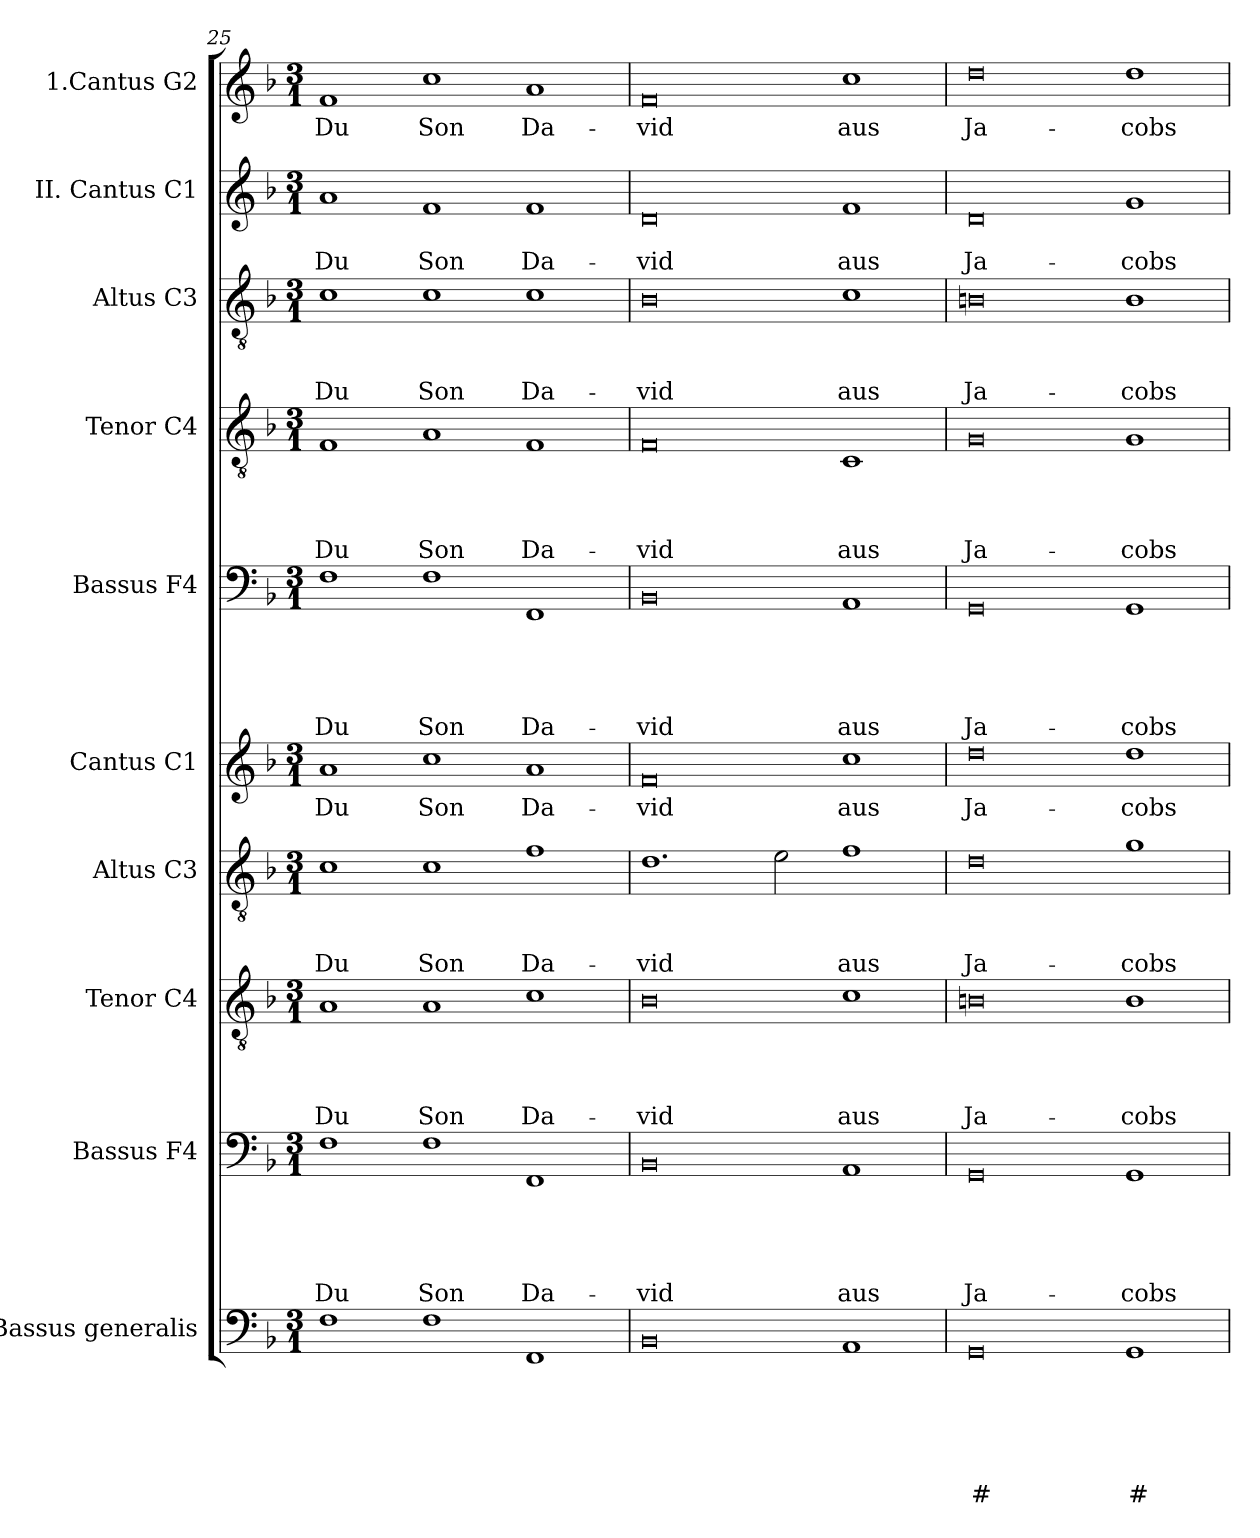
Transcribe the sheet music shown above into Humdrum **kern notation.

**kern	**text	**text	**text	**text	**text	**text	**kern	**text	**text	**text	**text	**text	**kern	**text	**text	**text	**text	**kern	**text	**text	**text	**kern	**text	**kern	**text	**text	**text	**text	**text	**kern	**text	**text	**text	**text	**kern	**text	**text	**text	**kern	**text	**text	**kern	**text
*part10	*part10	*part10	*part10	*part10	*part10	*part10	*part9	*part9	*part9	*part9	*part9	*part9	*part8	*part8	*part8	*part8	*part8	*part7	*part7	*part7	*part7	*part6	*part6	*part5	*part5	*part5	*part5	*part5	*part5	*part4	*part4	*part4	*part4	*part4	*part3	*part3	*part3	*part3	*part2	*part2	*part2	*part1	*part1
*staff10	*staff10	*staff10	*staff10	*staff10	*staff10	*staff10	*staff9	*staff9	*staff9	*staff9	*staff9	*staff9	*staff8	*staff8	*staff8	*staff8	*staff8	*staff7	*staff7	*staff7	*staff7	*staff6	*staff6	*staff5	*staff5	*staff5	*staff5	*staff5	*staff5	*staff4	*staff4	*staff4	*staff4	*staff4	*staff3	*staff3	*staff3	*staff3	*staff2	*staff2	*staff2	*staff1	*staff1
*I"Bassus  generalis	*	*	*	*	*	*	*I"Bassus F4	*	*	*	*	*	*I"Tenor C4	*	*	*	*	*I"Altus  C3	*	*	*	*I"Cantus C1	*	*I"Bassus F4	*	*	*	*	*	*I"Tenor C4	*	*	*	*	*I"Altus C3	*	*	*	*I"II. Cantus C1	*	*	*I"1.Cantus G2	*
*clefF4	*	*	*	*	*	*	*clefF4	*	*	*	*	*	*clefGv2	*	*	*	*	*clefGv2	*	*	*	*clefG2	*	*clefF4	*	*	*	*	*	*clefGv2	*	*	*	*	*clefGv2	*	*	*	*clefG2	*	*	*clefG2	*
*k[b-]	*	*	*	*	*	*	*k[b-]	*	*	*	*	*	*k[b-]	*	*	*	*	*k[b-]	*	*	*	*k[b-]	*	*k[b-]	*	*	*	*	*	*k[b-]	*	*	*	*	*k[b-]	*	*	*	*k[b-]	*	*	*k[b-]	*
*F:	*	*	*	*	*	*	*F:	*	*	*	*	*	*F:	*	*	*	*	*F:	*	*	*	*F:	*	*F:	*	*	*	*	*	*F:	*	*	*	*	*F:	*	*	*	*F:	*	*	*F:	*
*M3/1	*	*	*	*	*	*	*M3/1	*	*	*	*	*	*M3/1	*	*	*	*	*M3/1	*	*	*	*M3/1	*	*M3/1	*	*	*	*	*	*M3/1	*	*	*	*	*M3/1	*	*	*	*M3/1	*	*	*M3/1	*
=25	=25	=25	=25	=25	=25	=25	=25	=25	=25	=25	=25	=25	=25	=25	=25	=25	=25	=25	=25	=25	=25	=25	=25	=25	=25	=25	=25	=25	=25	=25	=25	=25	=25	=25	=25	=25	=25	=25	=25	=25	=25	=25	=25
1F	.	.	.	.	.	.	1F	.	.	.	.	Du	1A	.	.	.	Du	1c	.	.	Du	1a	Du	1F	.	.	.	.	Du	1F	.	.	.	Du	1c	.	.	Du	1a	.	Du	1f	Du
1F	.	.	.	.	.	.	1F	.	.	.	.	Son	1A	.	.	.	Son	1c	.	.	Son	1cc	Son	1F	.	.	.	.	Son	1A	.	.	.	Son	1c	.	.	Son	1f	.	Son	1cc	Son
1FF	.	.	.	.	.	.	1FF	.	.	.	.	Da-	1c	.	.	.	Da-	1f	.	.	Da-	1a	Da-	1FF	.	.	.	.	Da-	1F	.	.	.	Da-	1c	.	.	Da-	1f	.	Da-	1a	Da-
=26	=26	=26	=26	=26	=26	=26	=26	=26	=26	=26	=26	=26	=26	=26	=26	=26	=26	=26	=26	=26	=26	=26	=26	=26	=26	=26	=26	=26	=26	=26	=26	=26	=26	=26	=26	=26	=26	=26	=26	=26	=26	=26	=26
0BB-	.	.	.	.	.	.	0BB-	.	.	.	.	-vid	0B-	.	.	.	-vid	1.d	.	.	-vid	0f	-vid	0BB-	.	.	.	.	-vid	0F	.	.	.	-vid	0B-	.	.	-vid	0d	.	-vid	0f	-vid
.	.	.	.	.	.	.	.	.	.	.	.	.	.	.	.	.	.	2e\	.	.	.	.	.	.	.	.	.	.	.	.	.	.	.	.	.	.	.	.	.	.	.	.	.
1AA	.	.	.	.	.	.	1AA	.	.	.	.	aus	1c	.	.	.	aus	1f	.	.	aus	1cc	aus	1AA	.	.	.	.	aus	1C	.	.	.	aus	1c	.	.	aus	1f	.	aus	1cc	aus
!!LO:PB:g=z
=27	=27	=27	=27	=27	=27	=27	=27	=27	=27	=27	=27	=27	=27	=27	=27	=27	=27	=27	=27	=27	=27	=27	=27	=27	=27	=27	=27	=27	=27	=27	=27	=27	=27	=27	=27	=27	=27	=27	=27	=27	=27	=27	=27
0GG	.	.	.	.	.	#	0GG	.	.	.	.	Ja-	0Bn	.	.	.	Ja-	0d	.	.	Ja-	0dd	Ja-	0GG	.	.	.	.	Ja-	0G	.	.	.	Ja-	0Bn	.	.	Ja-	0d	.	Ja-	0dd	Ja-
1GG	.	.	.	.	.	#	1GG	.	.	.	.	-cobs	1B	.	.	.	-cobs	1g	.	.	-cobs	1dd	-cobs	1GG	.	.	.	.	-cobs	1G	.	.	.	-cobs	1B	.	.	-cobs	1g	.	-cobs	1dd	-cobs
=	=	=	=	=	=	=	=	=	=	=	=	=	=	=	=	=	=	=	=	=	=	=	=	=	=	=	=	=	=	=	=	=	=	=	=	=	=	=	=	=	=	=	=
*-	*-	*-	*-	*-	*-	*-	*-	*-	*-	*-	*-	*-	*-	*-	*-	*-	*-	*-	*-	*-	*-	*-	*-	*-	*-	*-	*-	*-	*-	*-	*-	*-	*-	*-	*-	*-	*-	*-	*-	*-	*-	*-	*-
